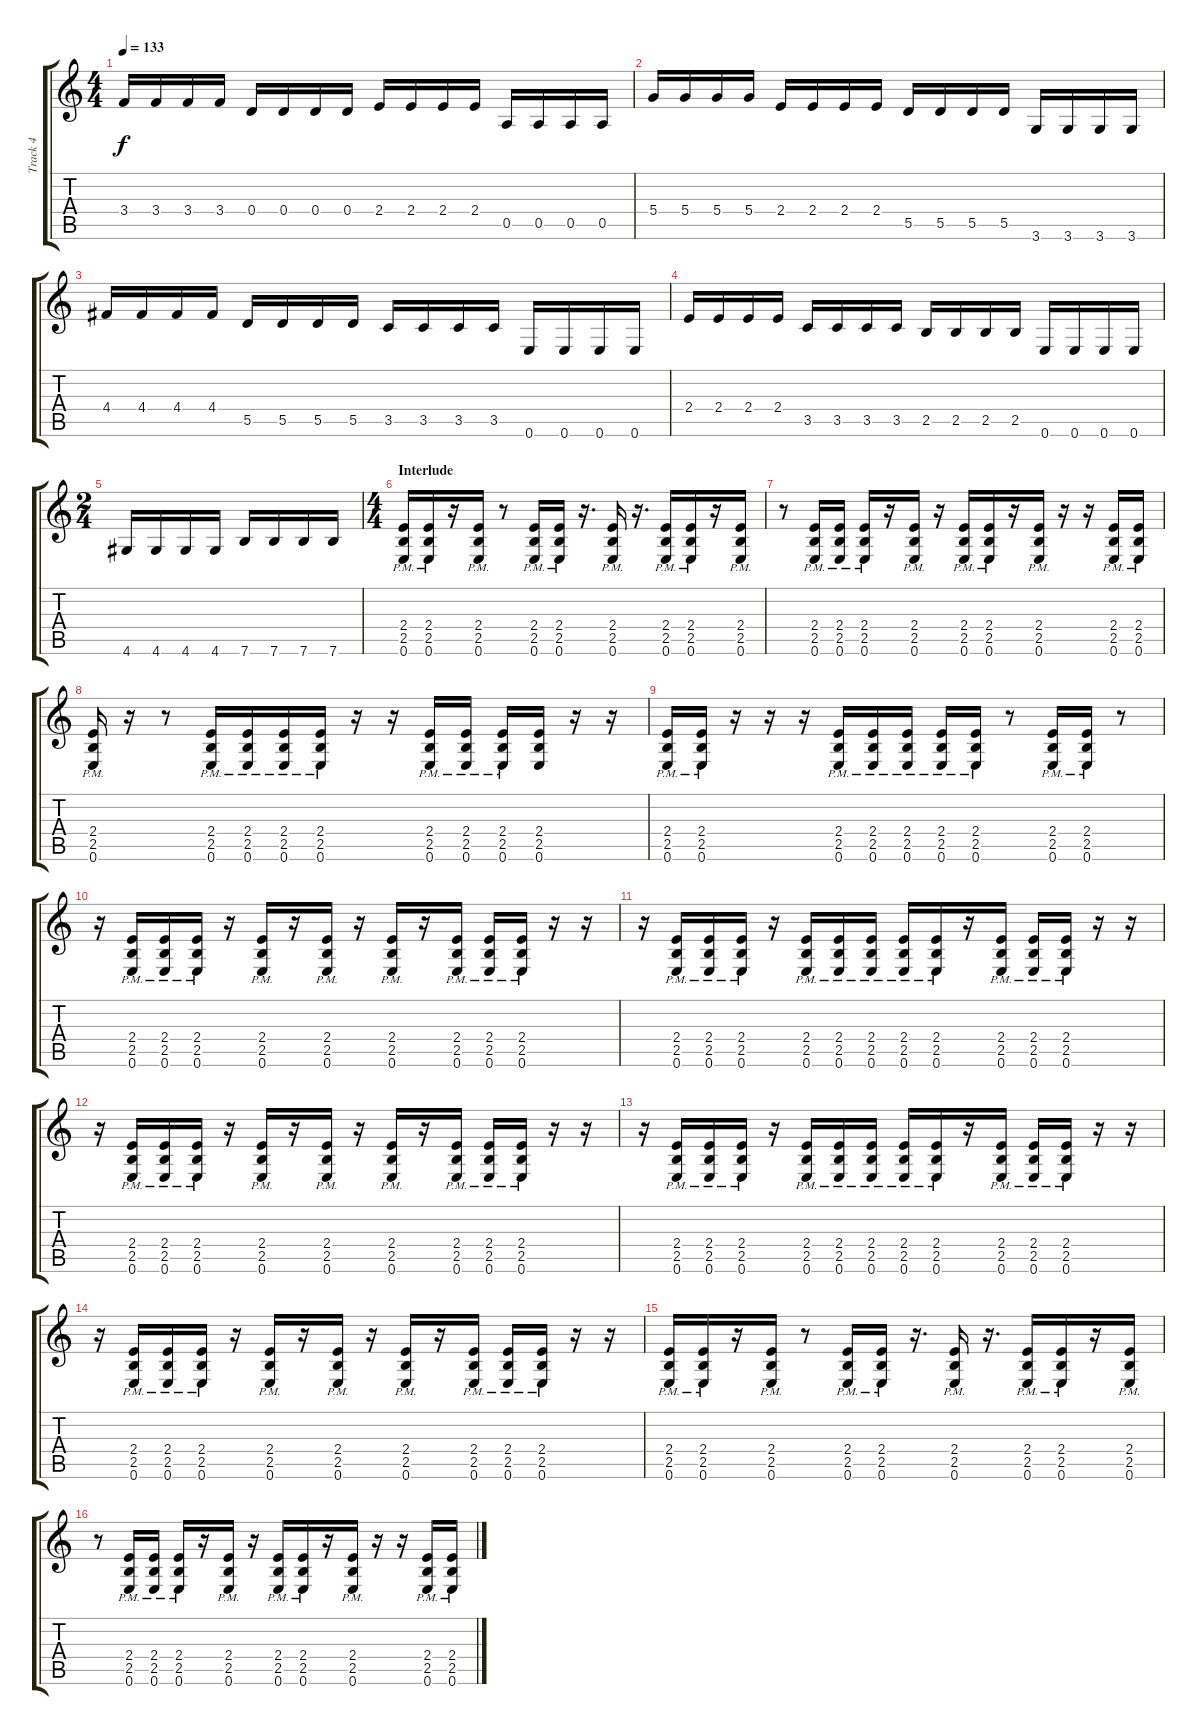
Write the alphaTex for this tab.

\track ("Track 4" "Track 4") {instrument distortionguitar}
\staff {score tabs}
\tuning (E4 B3 G3 D3 A2 E2) {hide}
\ts (4 4)
\tempo 133
\clef g2
\ks c
3.4.16{dy f} 3.4.16 3.4.16 3.4.16 0.4.16 0.4.16 0.4.16 0.4.16 2.4.16 2.4.16 2.4.16 2.4.16 0.5.16 0.5.16 0.5.16 0.5.16 |
5.4.16 5.4.16 5.4.16 5.4.16 2.4.16 2.4.16 2.4.16 2.4.16 5.5.16 5.5.16 5.5.16 5.5.16 3.6.16 3.6.16 3.6.16 3.6.16 |
4.4.16 4.4.16 4.4.16 4.4.16 5.5.16 5.5.16 5.5.16 5.5.16 3.5.16 3.5.16 3.5.16 3.5.16 0.6.16 0.6.16 0.6.16 0.6.16 |
2.4.16 2.4.16 2.4.16 2.4.16 3.5.16 3.5.16 3.5.16 3.5.16 2.5.16 2.5.16 2.5.16 2.5.16 0.6.16 0.6.16 0.6.16 0.6.16 |
\ts (2 4)
4.6.16 4.6.16 4.6.16 4.6.16 7.6.16 7.6.16 7.6.16 7.6.16 |
\ts (4 4)
\section ("" "Interlude")
(2.4{pm} 2.5{pm} 0.6{pm}).16 (2.4{pm} 2.5{pm} 0.6{pm}).16 r.16 (2.4{pm} 2.5{pm} 0.6{pm}).16 r.8 (2.4{pm} 2.5{pm} 0.6{pm}).16 (2.4{pm} 2.5{pm} 0.6{pm}).16 r.16{d} (2.4{pm} 2.5{pm} 0.6{pm}).16 r.16{d} (2.4{pm} 2.5{pm} 0.6{pm}).16 (2.4{pm} 2.5{pm} 0.6{pm}).16 r.16 (2.4{pm} 2.5{pm} 0.6{pm}).16 |
r.8 (2.4{pm} 2.5{pm} 0.6{pm}).16 (2.4{pm} 2.5{pm} 0.6{pm}).16 (2.4{pm} 2.5{pm} 0.6{pm}).16 r.16 (2.4{pm} 2.5{pm} 0.6{pm}).16 r.16 (2.4{pm} 2.5{pm} 0.6{pm}).16 (2.4{pm} 2.5{pm} 0.6{pm}).16 r.16 (2.4{pm} 2.5{pm} 0.6{pm}).16 r.16 r.16 (2.4{pm} 2.5{pm} 0.6{pm}).16 (2.4{pm} 2.5{pm} 0.6{pm}).16 |
(2.4{pm} 2.5{pm} 0.6{pm}).16 r.16 r.8 (2.4{pm} 2.5{pm} 0.6{pm}).16 (2.4{pm} 2.5{pm} 0.6{pm}).16 (2.4{pm} 2.5{pm} 0.6{pm}).16 (2.4{pm} 2.5{pm} 0.6{pm}).16 r.16 r.16 (2.4{pm} 2.5{pm} 0.6{pm}).16 (2.4{pm} 2.5{pm} 0.6{pm}).16 (2.4{pm} 2.5{pm} 0.6{pm}).16 (2.4 2.5 0.6).16 r.16 r.16 |
(2.4{pm} 2.5{pm} 0.6{pm}).16 (2.4{pm} 2.5{pm} 0.6{pm}).16 r.16 r.16 r.16 (2.4{pm} 2.5{pm} 0.6{pm}).16 (2.4{pm} 2.5{pm} 0.6{pm}).16 (2.4{pm} 2.5{pm} 0.6{pm}).16 (2.4{pm} 2.5{pm} 0.6{pm}).16 (2.4{pm} 2.5{pm} 0.6{pm}).16 r.8 (2.4{pm} 2.5{pm} 0.6{pm}).16 (2.4{pm} 2.5{pm} 0.6{pm}).16 r.8 |
r.16 (2.4{pm} 2.5{pm} 0.6{pm}).16 (2.4{pm} 2.5{pm} 0.6{pm}).16 (2.4{pm} 2.5{pm} 0.6{pm}).16 r.16 (2.4{pm} 2.5{pm} 0.6{pm}).16 r.16 (2.4{pm} 2.5{pm} 0.6{pm}).16 r.16 (2.4{pm} 2.5{pm} 0.6{pm}).16 r.16 (2.4{pm} 2.5{pm} 0.6{pm}).16 (2.4{pm} 2.5{pm} 0.6{pm}).16 (2.4{pm} 2.5{pm} 0.6{pm}).16 r.16 r.16 |
r.16 (2.4{pm} 2.5{pm} 0.6{pm}).16 (2.4{pm} 2.5{pm} 0.6{pm}).16 (2.4{pm} 2.5{pm} 0.6{pm}).16 r.16 (2.4{pm} 2.5{pm} 0.6{pm}).16 (2.4{pm} 2.5{pm} 0.6{pm}).16 (2.4{pm} 2.5{pm} 0.6{pm}).16 (2.4{pm} 2.5{pm} 0.6{pm}).16 (2.4{pm} 2.5{pm} 0.6{pm}).16 r.16 (2.4{pm} 2.5{pm} 0.6{pm}).16 (2.4{pm} 2.5{pm} 0.6{pm}).16 (2.4{pm} 2.5{pm} 0.6{pm}).16 r.16 r.16 |
r.16 (2.4{pm} 2.5{pm} 0.6{pm}).16 (2.4{pm} 2.5{pm} 0.6{pm}).16 (2.4{pm} 2.5{pm} 0.6{pm}).16 r.16 (2.4{pm} 2.5{pm} 0.6{pm}).16 r.16 (2.4{pm} 2.5{pm} 0.6{pm}).16 r.16 (2.4{pm} 2.5{pm} 0.6{pm}).16 r.16 (2.4{pm} 2.5{pm} 0.6{pm}).16 (2.4{pm} 2.5{pm} 0.6{pm}).16 (2.4{pm} 2.5{pm} 0.6{pm}).16 r.16 r.16 |
r.16 (2.4{pm} 2.5{pm} 0.6{pm}).16 (2.4{pm} 2.5{pm} 0.6{pm}).16 (2.4{pm} 2.5{pm} 0.6{pm}).16 r.16 (2.4{pm} 2.5{pm} 0.6{pm}).16 (2.4{pm} 2.5{pm} 0.6{pm}).16 (2.4{pm} 2.5{pm} 0.6{pm}).16 (2.4{pm} 2.5{pm} 0.6{pm}).16 (2.4{pm} 2.5{pm} 0.6{pm}).16 r.16 (2.4{pm} 2.5{pm} 0.6{pm}).16 (2.4{pm} 2.5{pm} 0.6{pm}).16 (2.4{pm} 2.5{pm} 0.6{pm}).16 r.16 r.16 |
r.16 (2.4{pm} 2.5{pm} 0.6{pm}).16 (2.4{pm} 2.5{pm} 0.6{pm}).16 (2.4{pm} 2.5{pm} 0.6{pm}).16 r.16 (2.4{pm} 2.5{pm} 0.6{pm}).16 r.16 (2.4{pm} 2.5{pm} 0.6{pm}).16 r.16 (2.4{pm} 2.5{pm} 0.6{pm}).16 r.16 (2.4{pm} 2.5{pm} 0.6{pm}).16 (2.4{pm} 2.5{pm} 0.6{pm}).16 (2.4{pm} 2.5{pm} 0.6{pm}).16 r.16 r.16 |
(2.4{pm} 2.5{pm} 0.6{pm}).16 (2.4{pm} 2.5{pm} 0.6{pm}).16 r.16 (2.4{pm} 2.5{pm} 0.6{pm}).16 r.8 (2.4{pm} 2.5{pm} 0.6{pm}).16 (2.4{pm} 2.5{pm} 0.6{pm}).16 r.16{d} (2.4{pm} 2.5{pm} 0.6{pm}).16 r.16{d} (2.4{pm} 2.5{pm} 0.6{pm}).16 (2.4{pm} 2.5{pm} 0.6{pm}).16 r.16 (2.4{pm} 2.5{pm} 0.6{pm}).16 |
r.8 (2.4{pm} 2.5{pm} 0.6{pm}).16 (2.4{pm} 2.5{pm} 0.6{pm}).16 (2.4{pm} 2.5{pm} 0.6{pm}).16 r.16 (2.4{pm} 2.5{pm} 0.6{pm}).16 r.16 (2.4{pm} 2.5{pm} 0.6{pm}).16 (2.4{pm} 2.5{pm} 0.6{pm}).16 r.16 (2.4{pm} 2.5{pm} 0.6{pm}).16 r.16 r.16 (2.4{pm} 2.5{pm} 0.6{pm}).16 (2.4{pm} 2.5{pm} 0.6{pm}).16
